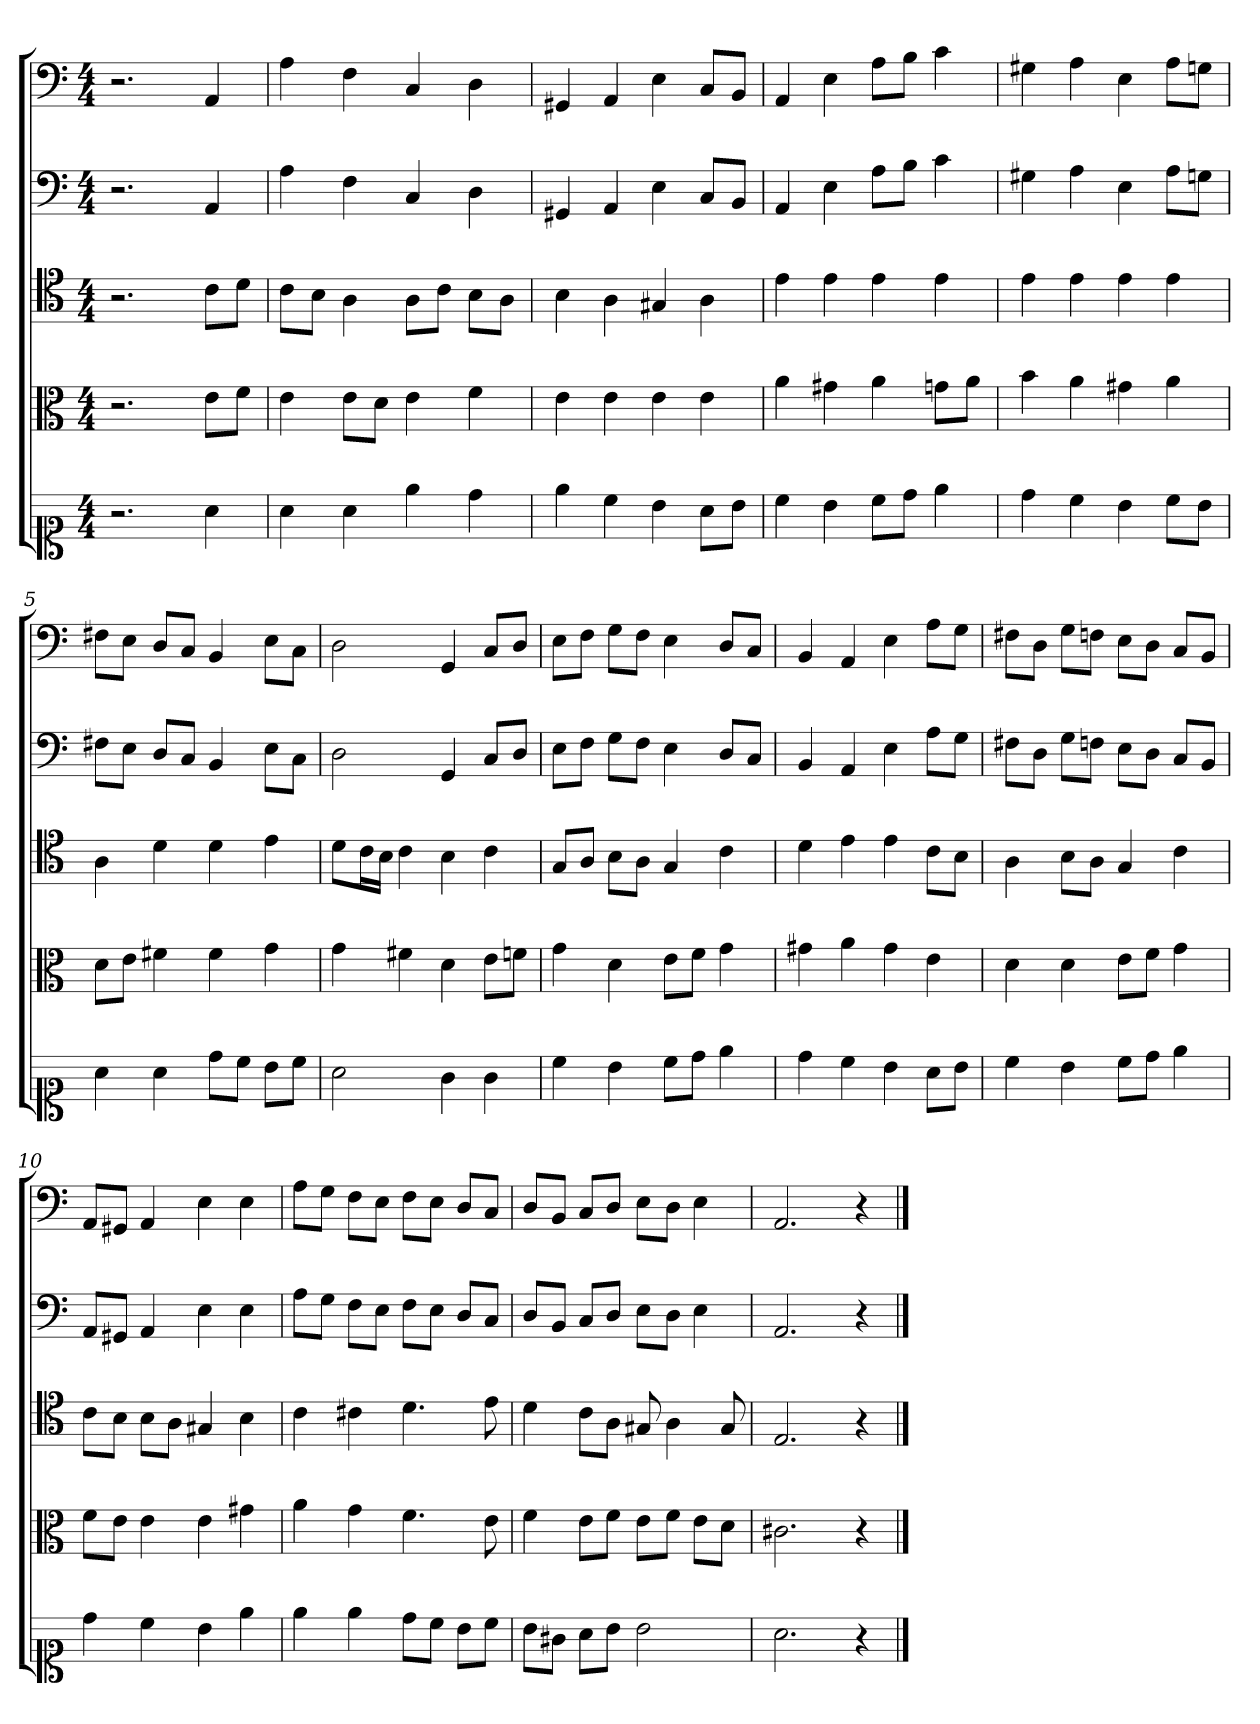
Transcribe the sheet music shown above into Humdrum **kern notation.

**kern	**kern	**kern	**kern	**kern
*part5	*part4	*part3	*part2	*part1
*staff5	*staff4	*staff3	*staff2	*staff1
*clefC1	*clefC3	*clefC4	*clefF4	*clefF4
*k[]	*k[]	*k[]	*k[]	*k[]
*a:	*a:	*a:	*a:	*a:
*M4/4	*M4/4	*M4/4	*M4/4	*M4/4
=	=	=	=	=
2.r	2.r	2.r	2.r	2.r
4a	8e\L	8c\L	4AA	4AA
.	8f\J	8d\J	.	.
=1	=1	=1	=1	=1
4a	4e	8c\L	4A	4A
.	.	8B\J	.	.
4a	8e\L	4A	4F	4F
.	8d\J	.	.	.
4ee	4e	8A\L	4C	4C
.	.	8c\J	.	.
4dd	4f	8B\L	4D	4D
.	.	8A\J	.	.
=2	=2	=2	=2	=2
4ee	4e	4B	4GG#X	4GG#X
4cc	4e	4A	4AA	4AA
4b	4e	4G#X	4E	4E
8a\L	4e	4A	8C/L	8C/L
8b\J	.	.	8BB/J	8BB/J
=3	=3	=3	=3	=3
4cc	4a	4e	4AA	4AA
4b	4g#X	4e	4E	4E
8cc\L	4a	4e	8A\L	8A\L
8dd\J	.	.	8B\J	8B\J
4ee	8gn\L	4e	4c	4c
.	8a\J	.	.	.
=4	=4	=4	=4	=4
4dd	4b	4e	4G#X	4G#X
4cc	4a	4e	4A	4A
4b	4g#X	4e	4E	4E
8cc\L	4a	4e	8A\L	8A\L
8b\J	.	.	8Gn\J	8Gn\J
=5	=5	=5	=5	=5
4a	8d\L	4A	8F#X\L	8F#X\L
.	8e\J	.	8E\J	8E\J
4a	4f#X	4d	8D/L	8D/L
.	.	.	8C/J	8C/J
8dd\L	4f#	4d	4BB	4BB
8cc\J	.	.	.	.
8b\L	4g	4e	8E\L	8E\L
8cc\J	.	.	8C\J	8C\J
=6	=6	=6	=6	=6
2a	4g	8d\L	2D	2D
.	.	16c\L	.	.
.	.	16B\JJ	.	.
.	4f#X	4c	.	.
4g	4d	4B	4GG	4GG
4g	8e\L	4c	8C/L	8C/L
.	8fn\J	.	8D/J	8D/J
=7	=7	=7	=7	=7
4cc	4g	8G/L	8E\L	8E\L
.	.	8A/J	8F\J	8F\J
4b	4d	8B\L	8G\L	8G\L
.	.	8A\J	8F\J	8F\J
8cc\L	8e\L	4G	4E	4E
8dd\J	8f\J	.	.	.
4ee	4g	4c	8D/L	8D/L
.	.	.	8C/J	8C/J
=8	=8	=8	=8	=8
4dd	4g#X	4d	4BB	4BB
4cc	4a	4e	4AA	4AA
4b	4g#	4e	4E	4E
8a\L	4e	8c\L	8A\L	8A\L
8b\J	.	8B\J	8G\J	8G\J
=9	=9	=9	=9	=9
4cc	4d	4A	8F#X\L	8F#X\L
.	.	.	8D\J	8D\J
4b	4d	8B\L	8G\L	8G\L
.	.	8A\J	8Fn\J	8Fn\J
8cc\L	8e\L	4G	8E\L	8E\L
8dd\J	8f\J	.	8D\J	8D\J
4ee	4g	4c	8C/L	8C/L
.	.	.	8BB/J	8BB/J
=10	=10	=10	=10	=10
4dd	8f\L	8c\L	8AA/L	8AA/L
.	8e\J	8B\J	8GG#X/J	8GG#X/J
4cc	4e	8B\L	4AA	4AA
.	.	8A\J	.	.
4b	4e	4G#X	4E	4E
4ee	4g#X	4B	4E	4E
=11	=11	=11	=11	=11
4ee	4a	4c	8A\L	8A\L
.	.	.	8G\J	8G\J
4ee	4g	4c#X	8F\L	8F\L
.	.	.	8E\J	8E\J
8dd\L	4.f	4.d	8F\L	8F\L
8cc\J	.	.	8E\J	8E\J
8b\L	.	.	8D/L	8D/L
8cc\J	8e	8e	8C/J	8C/J
=12	=12	=12	=12	=12
8b\L	4f	4d	8D/L	8D/L
8g#X\J	.	.	8BB/J	8BB/J
8a\L	8e\L	8c\L	8C/L	8C/L
8b\J	8f\J	8A\J	8D/J	8D/J
2b	8e\L	8G#X	8E\L	8E\L
.	8f\J	4A	8D\J	8D\J
.	8e\L	.	4E	4E
.	8d\J	8G#	.	.
=13	=13	=13	=13	=13
2.a	2.c#X	2.E	2.AA	2.AA
4r	4r	4r	4r	4r
==	==	==	==	==
*-	*-	*-	*-	*-
